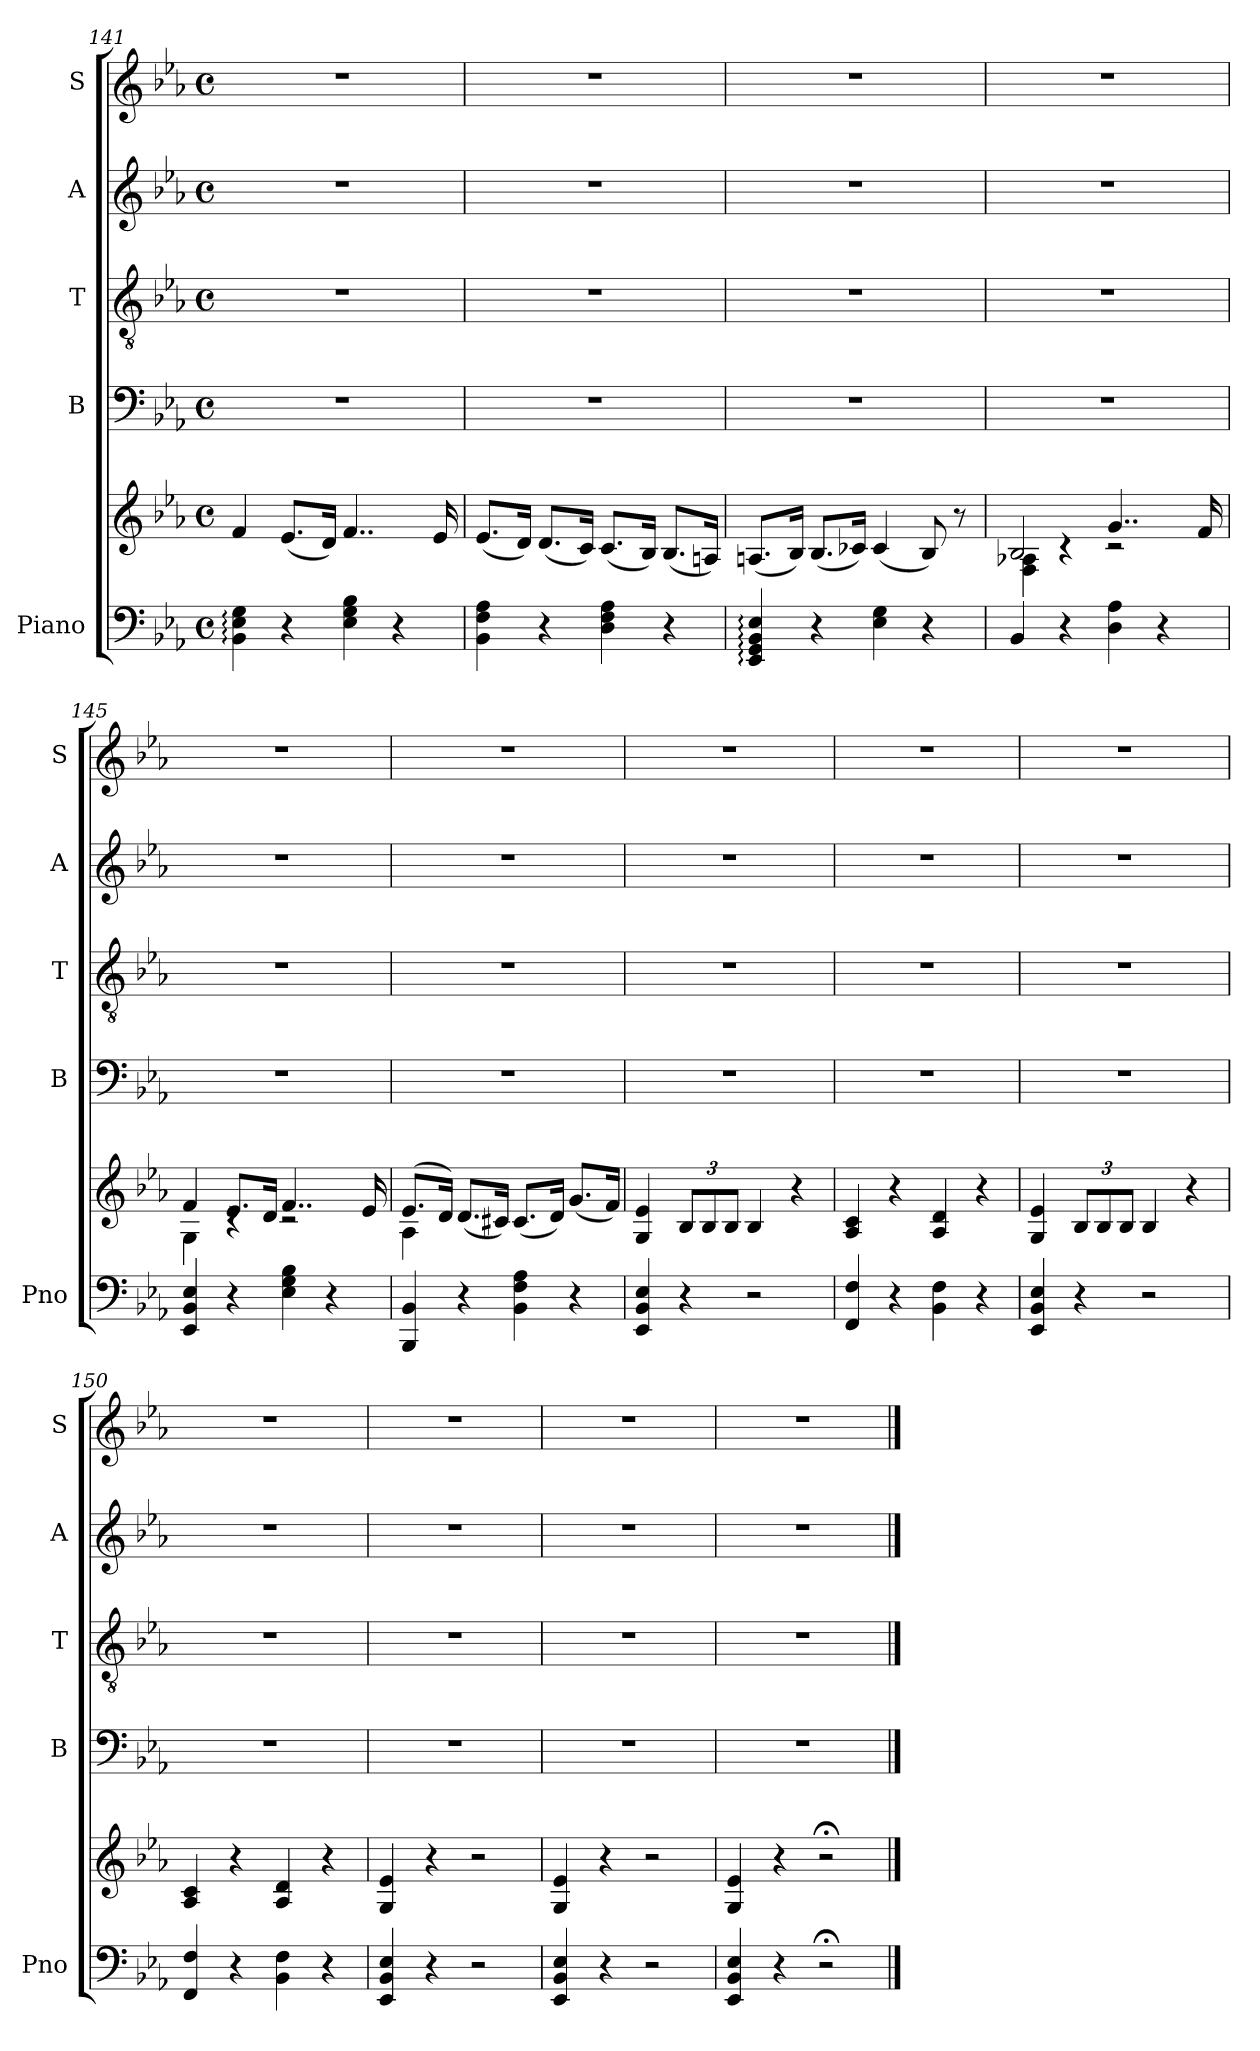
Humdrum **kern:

**kern	**kern	**kern	**kern	**kern	**kern
*part5	*part5	*part4	*part3	*part2	*part1
*staff6	*staff5	*staff4	*staff3	*staff2	*staff1
*I"Piano	*	*I"B	*I"T	*I"A	*I"S
*I'Pno	*	*I'B	*I'T	*I'A	*I'S
*clefF4	*clefG2	*clefF4	*clefGv2	*clefG2	*clefG2
*k[b-e-a-]	*k[b-e-a-]	*k[b-e-a-]	*k[b-e-a-]	*k[b-e-a-]	*k[b-e-a-]
*M4/4	*M4/4	*M4/4	*M4/4	*M4/4	*M4/4
*met(c)	*met(c)	*met(c)	*met(c)	*met(c)	*met(c)
=141	=141	=141	=141	=141	=141
4BB-\: 4E-\: 4G\:	4f/	1r	1r	1r	1r
4r	(8.e-/L	.	.	.	.
.	16d/Jk)	.	.	.	.
4E-\ 4G\ 4B-\	4..f/	.	.	.	.
4r	.	.	.	.	.
.	16e-/	.	.	.	.
=142	=142	=142	=142	=142	=142
4BB-\ 4F\ 4A-\	(8.e-/L	1r	1r	1r	1r
.	16d/Jk)	.	.	.	.
4r	(8.d/L	.	.	.	.
.	16c/Jk)	.	.	.	.
4D\ 4F\ 4A-\	(8.c/L	.	.	.	.
.	16B-/Jk)	.	.	.	.
4r	(8.B-/L	.	.	.	.
.	16An/Jk)	.	.	.	.
!!LO:LB:g=z
=143	=143	=143	=143	=143	=143
4EE-/: 4GG/: 4BB-/: 4E-/:	(8.An/L	1r	1r	1r	1r
.	16B-/Jk)	.	.	.	.
4r	(8.B-/L	.	.	.	.
.	16c-X/Jk)	.	.	.	.
4E-\ 4G\	(4c-/	.	.	.	.
4r	8B-/)	.	.	.	.
.	8r	.	.	.	.
=144	=144	=144	=144	=144	=144
*	*^	*	*	*	*
4BB-/	2B-/	4F\ 4A-X\	1r	1r	1r	1r
4r	.	4rc	.	.	.	.
4D\ 4A-\	4..g/	2rc	.	.	.	.
4r	.	.	.	.	.	.
.	16f/	.	.	.	.	.
=145	=145	=145	=145	=145	=145	=145
4EE-/ 4BB-/ 4E-/	4f/	4G\	1r	1r	1r	1r
4r	8.e-/L	4rc	.	.	.	.
.	16d/Jk	.	.	.	.	.
4E-\ 4G\ 4B-\	4..f/	2rc	.	.	.	.
4r	.	.	.	.	.	.
.	16e-/	.	.	.	.	.
=146	=146	=146	=146	=146	=146	=146
4BBB-/ 4BB-/	(8.e-/L	4A-\	1r	1r	1r	1r
.	16d/Jk)	.	.	.	.	.
4r	(8.d/L	2.ryy	.	.	.	.
.	16c#X/Jk)	.	.	.	.	.
4BB-\ 4F\ 4A-\	(8.c#/L	.	.	.	.	.
.	16d/Jk)	.	.	.	.	.
4r	(8.g/L	.	.	.	.	.
.	16f/Jk)	.	.	.	.	.
*	*v	*v	*	*	*	*
!!LO:LB:g=z
=147	=147	=147	=147	=147	=147
4EE-/ 4BB-/ 4E-/	4G/ 4e-/	1r	1r	1r	1r
*	*Xbrackettup	*	*	*	*
4r	12B-/L	.	.	.	.
.	12B-/	.	.	.	.
.	12B-/J	.	.	.	.
2r	4B-/	.	.	.	.
.	4r	.	.	.	.
=148	=148	=148	=148	=148	=148
4FF/ 4F/	4A-/ 4c/	1r	1r	1r	1r
4r	4r	.	.	.	.
4BB-\ 4F\	4A-/ 4d/	.	.	.	.
4r	4r	.	.	.	.
=149	=149	=149	=149	=149	=149
4EE-/ 4BB-/ 4E-/	4G/ 4e-/	1r	1r	1r	1r
4r	12B-/L	.	.	.	.
.	12B-/	.	.	.	.
.	12B-/J	.	.	.	.
2r	4B-/	.	.	.	.
.	4r	.	.	.	.
=150	=150	=150	=150	=150	=150
4FF/ 4F/	4A-/ 4c/	1r	1r	1r	1r
4r	4r	.	.	.	.
4BB-\ 4F\	4A-/ 4d/	.	.	.	.
4r	4r	.	.	.	.
=151	=151	=151	=151	=151	=151
4EE-/ 4BB-/ 4E-/	4G/ 4e-/	1r	1r	1r	1r
4r	4r	.	.	.	.
2r	2r	.	.	.	.
=152	=152	=152	=152	=152	=152
4EE-/ 4BB-/ 4E-/	4G/ 4e-/	1r	1r	1r	1r
4r	4r	.	.	.	.
2r	2r	.	.	.	.
=153	=153	=153	=153	=153	=153
4EE-/ 4BB-/ 4E-/	4G/ 4e-/	1r	1r	1r	1r
4r	4r	.	.	.	.
2r;<	2r;<	.	.	.	.
==	==	==	==	==	==
*-	*-	*-	*-	*-	*-
